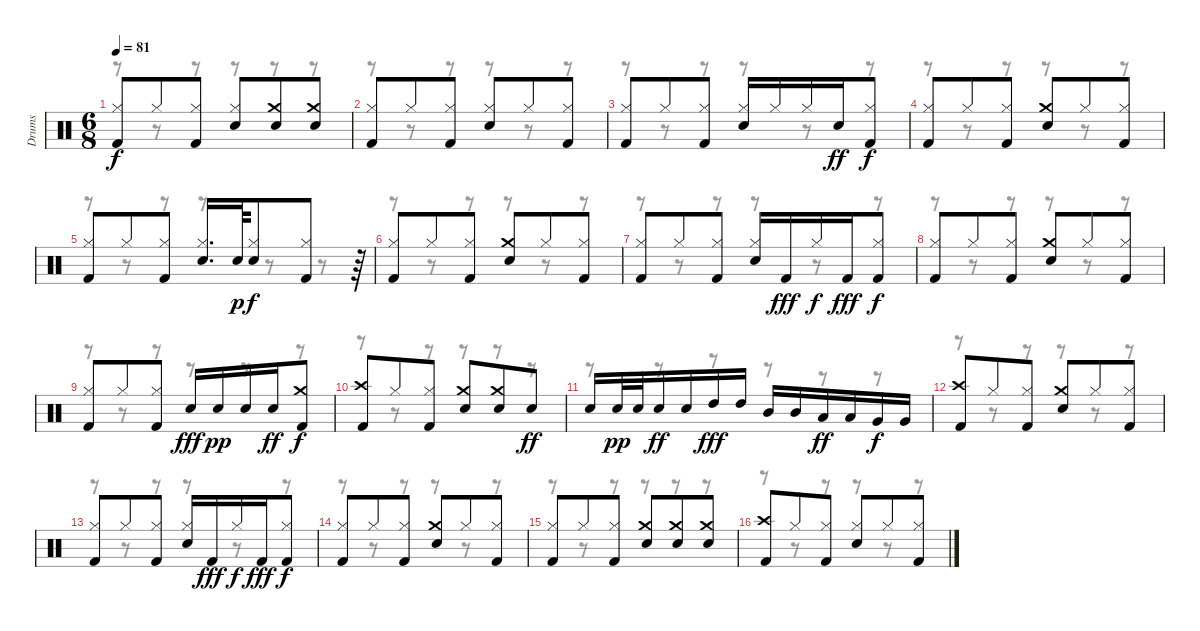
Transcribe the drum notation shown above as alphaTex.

\bracketExtendMode groupsimilarinstruments
\track ("Drumkit" "Drums") {instrument percussion}
\staff {score}
\articulation defaults
\voice
\ts (6 8)
\tempo 81
\clef neutral
\ks c
("Hi-Hat (closed)" "Kick (hit) 2").8{dy f} "Hi-Hat (closed)".8 ("Hi-Hat (closed)" "Kick (hit) 2").8 ("Hi-Hat (closed)" "Snare (hit) 2").8 ("Crash medium (hit)" "Snare (hit) 2").8 ("Crash medium (hit)" "Snare (hit) 2").8 |
("Hi-Hat (closed)" "Kick (hit) 2").8 "Hi-Hat (closed)".8 ("Hi-Hat (closed)" "Kick (hit) 2").8 ("Hi-Hat (closed)" "Snare (hit) 2").8 "Hi-Hat (closed)".8 ("Hi-Hat (closed)" "Kick (hit) 2").8 |
("Hi-Hat (closed)" "Kick (hit) 2").8 "Hi-Hat (closed)".8 ("Hi-Hat (closed)" "Kick (hit) 2").8 ("Hi-Hat (closed)" "Snare (hit) 2").16 "Hi-Hat (closed)".16 "Hi-Hat (closed)".16 "Snare (hit) 2".16{dy ff} ("Hi-Hat (closed)" "Kick (hit) 2").8{dy f} |
("Hi-Hat (closed)" "Kick (hit) 2").8 "Hi-Hat (closed)".8 ("Hi-Hat (closed)" "Kick (hit) 2").8 ("Crash medium (hit)" "Snare (hit) 2").8 "Hi-Hat (closed)".8 ("Hi-Hat (closed)" "Kick (hit) 2").8 |
("Hi-Hat (closed)" "Kick (hit) 2").8 "Hi-Hat (closed)".8 ("Hi-Hat (closed)" "Kick (hit) 2").8 ("Hi-Hat (closed)" "Snare (hit) 2").16{d} "Snare (hit) 2".64{dy p} ("Hi-Hat (closed)" "Snare (hit) 2").8{dy f} ("Hi-Hat (closed)" "Kick (hit) 2").8 r.64 |
("Hi-Hat (closed)" "Kick (hit) 2").8 "Hi-Hat (closed)".8 ("Hi-Hat (closed)" "Kick (hit) 2").8 ("Crash medium (hit)" "Snare (hit) 2").8 "Hi-Hat (closed)".8 ("Hi-Hat (closed)" "Kick (hit) 2").8 |
("Hi-Hat (closed)" "Kick (hit) 2").8 "Hi-Hat (closed)".8 ("Hi-Hat (closed)" "Kick (hit) 2").8 ("Hi-Hat (closed)" "Snare (hit) 2").16 "Kick (hit) 2".16{dy fff} "Hi-Hat (closed)".16{dy f} "Kick (hit) 2".16{dy fff} ("Hi-Hat (closed)" "Kick (hit) 2").8{dy f} |
("Hi-Hat (closed)" "Kick (hit) 2").8 "Hi-Hat (closed)".8 ("Hi-Hat (closed)" "Kick (hit) 2").8 ("Crash medium (hit)" "Snare (hit) 2").8 "Hi-Hat (closed)".8 ("Hi-Hat (closed)" "Kick (hit) 2").8 |
("Hi-Hat (closed)" "Kick (hit) 2").8 "Hi-Hat (closed)".8 ("Hi-Hat (closed)" "Kick (hit) 2").8 "Snare (hit) 2".16{dy fff} "Snare (hit) 2".16{dy pp} "Snare (hit) 2".16 "Snare (hit) 2".16{dy ff} ("Crash medium (hit)" "Kick (hit) 2").8{dy f} |
("Crash high (hit)" "Kick (hit) 2").8 "Hi-Hat (closed)".8 ("Hi-Hat (closed)" "Kick (hit) 2").8 ("Crash medium (hit)" "Snare (hit) 2").8 ("Crash medium (hit)" "Snare (hit) 2").8 "Snare (hit) 2".8{dy ff} |
"Snare (hit) 2".16 "Snare (hit) 2".32{dy pp} "Snare (hit) 2".32 "Snare (hit) 2".16{dy ff} "Snare (hit) 2".16 "High Tom (hit)".16{dy fff} "High Tom (hit)".16 "Mid Tom (hit)".16 "Mid Tom (hit)".16 "Low Tom (hit)".16{dy ff} "Low Tom (hit)".16 "Very Low Tom (hit)".16{dy f} "Very Low Tom (hit)".16 |
("Crash high (hit)" "Kick (hit) 2").8 "Hi-Hat (closed)".8 ("Hi-Hat (closed)" "Kick (hit) 2").8 ("Crash medium (hit)" "Snare (hit) 2").8 "Hi-Hat (closed)".8 ("Hi-Hat (closed)" "Kick (hit) 2").8 |
("Hi-Hat (closed)" "Kick (hit) 2").8 "Hi-Hat (closed)".8 ("Hi-Hat (closed)" "Kick (hit) 2").8 ("Hi-Hat (closed)" "Snare (hit) 2").16 "Kick (hit) 2".16{dy fff} "Hi-Hat (closed)".16{dy f} "Kick (hit) 2".16{dy fff} ("Hi-Hat (closed)" "Kick (hit) 2").8{dy f} |
("Hi-Hat (closed)" "Kick (hit) 2").8 "Hi-Hat (closed)".8 ("Hi-Hat (closed)" "Kick (hit) 2").8 ("Crash medium (hit)" "Snare (hit) 2").8 "Hi-Hat (closed)".8 ("Hi-Hat (closed)" "Kick (hit) 2").8 |
("Hi-Hat (closed)" "Kick (hit) 2").8 "Hi-Hat (closed)".8 ("Hi-Hat (closed)" "Kick (hit) 2").8 ("Crash medium (hit)" "Snare (hit) 2").8 ("Crash medium (hit)" "Snare (hit) 2").8 ("Crash medium (hit)" "Snare (hit) 2").8 |
("Crash high (hit)" "Kick (hit) 2").8 "Hi-Hat (closed)".8 ("Hi-Hat (closed)" "Kick (hit) 2").8 ("Hi-Hat (closed)" "Snare (hit) 2").8 "Hi-Hat (closed)".8 ("Hi-Hat (closed)" "Kick (hit) 2").8
\voice
\clef neutral
\ottava regular
\simile none
\ks c
r.8{dy mf} r.8 r.8 r.8 r.8 r.8 |
r.8 r.8 r.8 r.8 r.8 r.8 |
r.8 r.8 r.8 r.8 r.8 r.8 |
r.8 r.8 r.8 r.8 r.8 r.8 |
r.8 r.8 r.8 r.8 r.8 r.8 |
r.8 r.8 r.8 r.8 r.8 r.8 |
r.8 r.8 r.8 r.8 r.8 r.8 |
r.8 r.8 r.8 r.8 r.8 r.8 |
r.8 r.8 r.8 r.8 r.8 r.8 |
r.8 r.8 r.8 r.8 r.8 r.8 |
r.8 r.8 r.8 r.8 r.8 r.8 |
r.8 r.8 r.8 r.8 r.8 r.8 |
r.8 r.8 r.8 r.8 r.8 r.8 |
r.8 r.8 r.8 r.8 r.8 r.8 |
r.8 r.8 r.8 r.8 r.8 r.8 |
r.8 r.8 r.8 r.8 r.8 r.8
